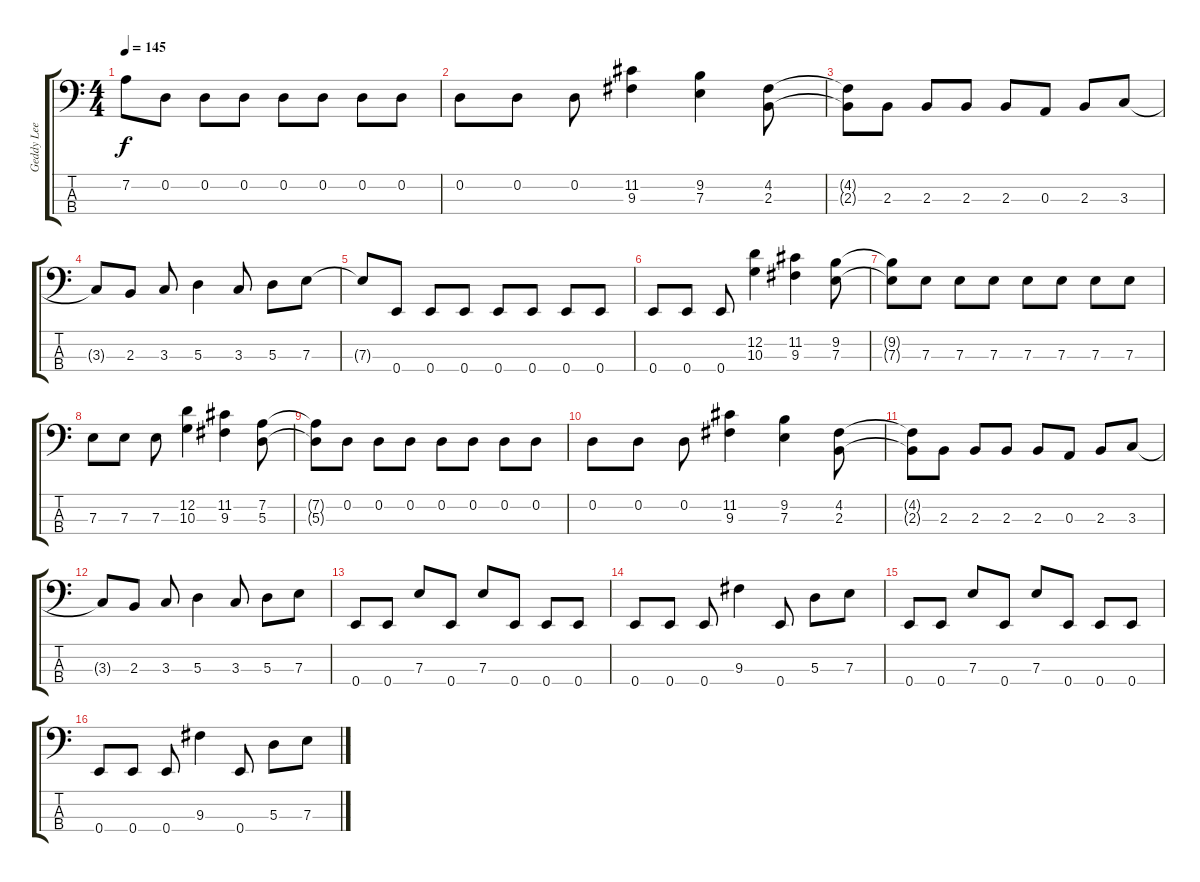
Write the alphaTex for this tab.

\track ("Geddy Lee" "Geddy Lee") {instrument electricbassfinger}
\staff {score tabs}
\tuning (G2 D2 A1 E1) {hide}
\ts (4 4)
\tempo 145
\clef f4
\ks c
7.2{t}.8{dy f} 0.2.8 0.2.8 0.2.8 0.2.8 0.2.8 0.2.8 0.2.8 |
0.2.8 0.2.8 0.2.8 (11.2 9.3).4 (9.2 7.3).4 (4.2 2.3).8 |
(4.2{t} 2.3{t}).8 2.3.8 2.3.8 2.3.8 2.3.8 0.3.8 2.3.8 3.3.8 |
3.3{t}.8 2.3.8 3.3.8 5.3.4 3.3.8 5.3.8 7.3.8 |
7.3{t}.8 0.4.8 0.4.8 0.4.8 0.4.8 0.4.8 0.4.8 0.4.8 |
0.4.8 0.4.8 0.4.8 (12.2 10.3).4 (11.2 9.3).4 (9.2 7.3).8 |
(9.2{t} 7.3{t}).8 7.3.8 7.3.8 7.3.8 7.3.8 7.3.8 7.3.8 7.3.8 |
7.3.8 7.3.8 7.3.8 (12.2 10.3).4 (11.2 9.3).4 (7.2 5.3).8 |
(7.2{t} 5.3{t}).8 0.2.8 0.2.8 0.2.8 0.2.8 0.2.8 0.2.8 0.2.8 |
0.2.8 0.2.8 0.2.8 (11.2 9.3).4 (9.2 7.3).4 (4.2 2.3).8 |
(4.2{t} 2.3{t}).8 2.3.8 2.3.8 2.3.8 2.3.8 0.3.8 2.3.8 3.3.8 |
3.3{t}.8 2.3.8 3.3.8 5.3.4 3.3.8 5.3.8 7.3.8 |
0.4.8 0.4.8 7.3.8 0.4.8 7.3.8 0.4.8 0.4.8 0.4.8 |
0.4.8 0.4.8 0.4.8 9.3.4 0.4.8 5.3.8 7.3.8 |
0.4.8 0.4.8 7.3.8 0.4.8 7.3.8 0.4.8 0.4.8 0.4.8 |
0.4.8 0.4.8 0.4.8 9.3.4 0.4.8 5.3.8 7.3.8
